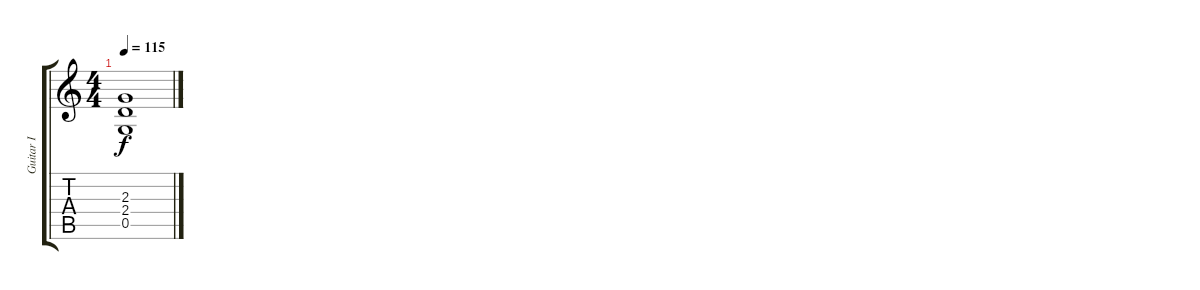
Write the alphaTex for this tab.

\track ("Guitar I" "Guitar I") {instrument distortionguitar}
\staff {score tabs}
\tuning (D4 A3 F3 C3 G2 D2) {hide}
\ts (4 4)
\tempo 115
\clef g2
\ks c
(2.3{t} 2.4{t} 0.5{t}).1{dy f}
